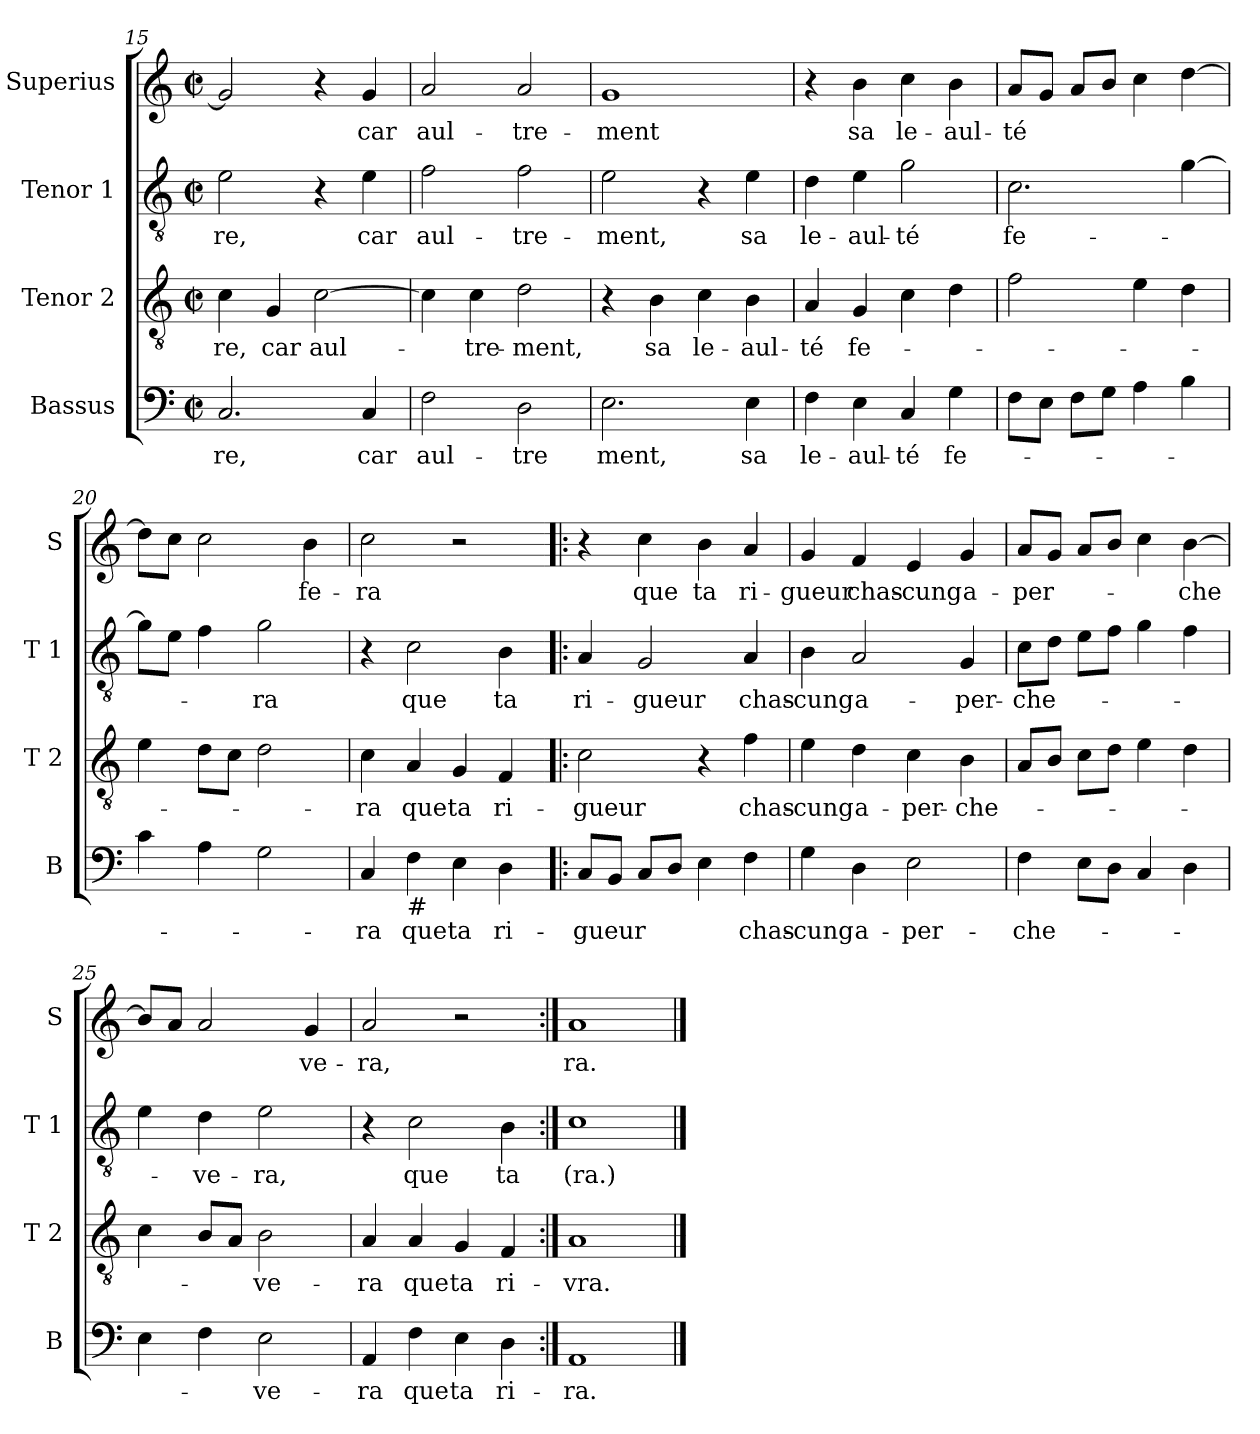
**kern	**text	**kern	**text	**kern	**text	**kern	**text
*part4	*part4	*part3	*part3	*part2	*part2	*part1	*part1
*staff4	*staff4	*staff3	*staff3	*staff2	*staff2	*staff1	*staff1
*I"Bassus	*	*I"Tenor 2	*	*I"Tenor 1	*	*I"Superius	*
*I'B	*	*I'T 2	*	*I'T 1	*	*I'S	*
*clefF4	*	*clefGv2	*	*clefGv2	*	*clefG2	*
*k[]	*	*k[]	*	*k[]	*	*k[]	*
*C:	*	*C:	*	*C:	*	*C:	*
*M2/2	*	*M2/2	*	*M2/2	*	*M2/2	*
*met(c|)	*	*met(c|)	*	*met(c|)	*	*met(c|)	*
=15	=15	=15	=15	=15	=15	=15	=15
2.C/	-re,	4c\	-re,	2e\	-re,	2g/]	.
.	.	4G/	car	.	.	.	.
.	.	[2c\	aul-	4r	.	4r	.
4C/	car	.	.	4e\	car	4g/	car
=16	=16	=16	=16	=16	=16	=16	=16
2F\	aul-	4c\]	.	2f\	aul-	2a/	aul-
.	.	4c\	-tre-	.	.	.	.
2D\	-tre	2d\	-ment,	2f\	-tre-	2a/	-tre-
=17	=17	=17	=17	=17	=17	=17	=17
2.E\	ment,	4r	.	2e\	-ment,	1g	-ment
.	.	4B\	sa	.	.	.	.
.	.	4c\	le-	4r	.	.	.
4E\	sa	4B\	-aul-	4e\	sa	.	.
!!LO:LB:g=z
=18	=18	=18	=18	=18	=18	=18	=18
4F\	le-	4A/	-té	4d\	le-	4r	.
4E\	-aul-	4G/	fe-	4e\	-aul-	4b\	sa
4C/	-té	4c\	.	2g\	-té	4cc\	le-
4G\	fe-	4d\	.	.	.	4b\	-aul-
=19	=19	=19	=19	=19	=19	=19	=19
8F\L	.	2f\	.	2.c\	fe-	8a/L	-té
8E\J	.	.	.	.	.	8g/J	.
8F\L	.	.	.	.	.	8a/L	.
8G\J	.	.	.	.	.	8b/J	.
4A\	.	4e\	.	.	.	4cc\	.
4B\	.	4d\	.	[4g\	.	[4dd\	.
=20	=20	=20	=20	=20	=20	=20	=20
4c\	.	4e\	.	8g\L]	.	8dd\L]	.
.	.	.	.	8e\J	.	8cc\J	.
4A\	.	8d\L	.	4f\	.	2cc\	.
.	.	8c\J	.	.	.	.	.
2G\	.	2d\	.	2g\	-ra	.	.
.	.	.	.	.	.	4b\	fe-
=21	=21	=21	=21	=21	=21	=21	=21
4C/	-ra	4c\	-ra	4r	.	2cc\	-ra
!LO:TX:b:t=#	!	!	!	!	!	!	!
4F\	que	4A/	que	2c\	que	.	.
4E\	ta	4G/	ta	.	.	2r	.
4D\	ri-	4F/	ri-	4B\	ta	.	.
=22!|:	=22!|:	=22!|:	=22!|:	=22!|:	=22!|:	=22!|:	=22!|:
8C/L	-gueur	2c\	-gueur	4A/	ri-	4r	.
8BB/J	.	.	.	.	.	.	.
8C/L	.	.	.	2G/	-gueur	4cc\	que
8D/J	.	.	.	.	.	.	.
4E\	.	4r	.	.	.	4b\	ta
4F\	chas-	4f\	chas-	4A/	chas-	4a/	ri-
!!LO:LB:g=z
=23	=23	=23	=23	=23	=23	=23	=23
4G\	-cung	4e\	-cung	4B\	-cung	4g/	-gueur
4D\	a-	4d\	a-	2A/	a-	4f/	chas-
2E\	-per-	4c\	-per-	.	.	4e/	-cung
.	.	4B\	-che-	4G/	-per-	4g/	a-
=24	=24	=24	=24	=24	=24	=24	=24
4F\	-che-	8A/L	.	8c\L	-che-	8a/L	-per-
.	.	8B/J	.	8d\J	.	8g/J	.
8E\L	.	8c\L	.	8e\L	.	8a/L	.
8D\J	.	8d\J	.	8f\J	.	8b/J	.
4C/	.	4e\	.	4g\	.	4cc\	.
4D\	.	4d\	.	4f\	.	[4b\	-che
=25	=25	=25	=25	=25	=25	=25	=25
4E\	.	4c\	.	4e\	.	8b/L]	.
.	.	.	.	.	.	8a/J	.
4F\	.	8B/L	.	4d\	-ve-	2a/	.
.	.	8A/J	.	.	.	.	.
2E\	-ve-	2B\	-ve-	2e\	-ra,	.	.
.	.	.	.	.	.	4g/	ve-
=26	=26	=26	=26	=26	=26	=26	=26
4AA/	-ra	4A/	-ra	4r	.	2a/	-ra,
4F\	que	4A/	que	2c\	que	.	.
4E\	ta	4G/	ta	.	.	2r	.
4D\	ri-	4F/	ri-	4B\	ta	.	.
=27:|!	=27:|!	=27:|!	=27:|!	=27:|!	=27:|!	=27:|!	=27:|!
1AA	-ra.	1A	-vra.	1c	(ra.)-	1a	ra.
==	==	==	==	==	==	==	==
*-	*-	*-	*-	*-	*-	*-	*-
